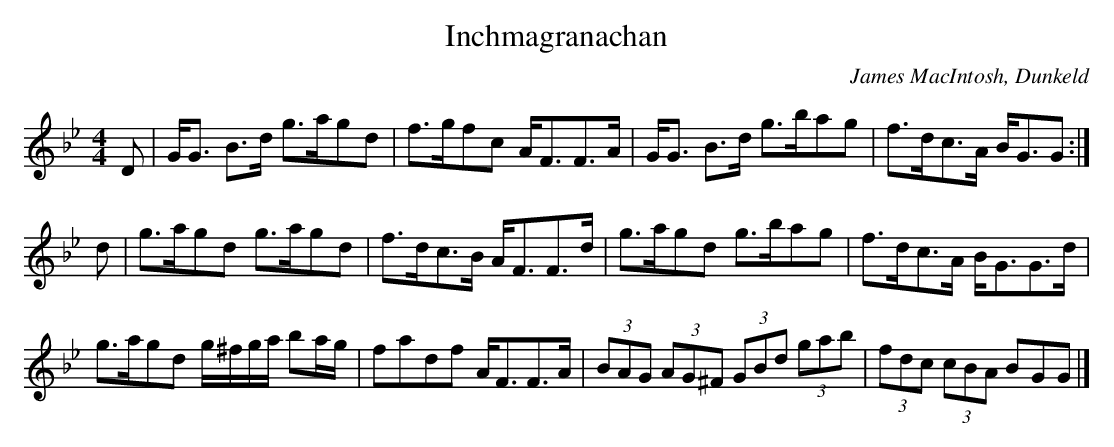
X:1
T:Inchmagranachan
C:James MacIntosh, Dunkeld
M:4/4
L:1/8
K:Gm
D|G<G B>d g>agd|f>gfc A<FF>A|G<G B>d g>bag|f>dc>A B<GG:|]
d|g>agd g>agd|f>dc>B A<FF>d|g>agd g>bag|f>dc>A B<GG>d|
g>agd g/^f/g/a/ ba/g/|fadf A<FF>A|(3BAG (3AG^F (3GBd (3gab|\
(3fdc (3cBA BGG|]
